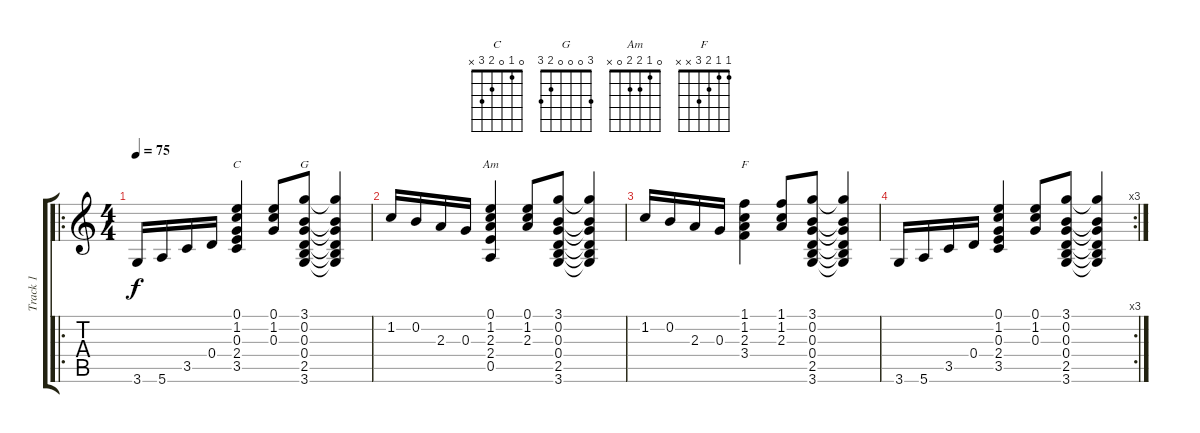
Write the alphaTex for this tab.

\track ("Track 1" "Track 1") {instrument acousticguitarnylon}
\staff {score tabs}
\tuning (E4 B3 G3 D3 A2 E2) {hide}
\chord ("C" 0 1 0 2 3 x)
\chord ("G" 3 0 0 0 2 3)
\chord ("Am" 0 1 2 2 0 x)
\chord ("F" 1 1 2 3 x x)
\ro
\ts (4 4)
\tempo 75
\clef g2
\ks c
3.6.16{dy f instrument acousticguitarnylon} 5.6.16 3.5.16 0.4.16 (0.1 1.2 0.3 2.4 3.5).4{ch "C"} (0.1 1.2 0.3).8 (3.1 0.2 0.3 0.4 2.5 3.6).8{ch "G"} (3.1{t} 0.2{t} 0.3{t} 0.4{t} 2.5{t} 3.6{t}).4 |
1.2.16 0.2.16 2.3.16 0.3.16 (0.1 1.2 2.3 2.4 0.5).4{ch "Am"} (0.1 1.2 2.3).8 (3.1 0.2 0.3 0.4 2.5 3.6).8 (3.1{t} 0.2{t} 0.3{t} 0.4{t} 2.5{t} 3.6{t}).4 |
1.2.16 0.2.16 2.3.16 0.3.16 (1.1 1.2 2.3 3.4).4{ch "F"} (1.1 1.2 2.3).8 (3.1 0.2 0.3 0.4 2.5 3.6).8 (3.1{t} 0.2{t} 0.3{t} 0.4{t} 2.5{t} 3.6{t}).4 |
\rc 3
3.6.16 5.6.16 3.5.16 0.4.16 (0.1 1.2 0.3 2.4 3.5).4 (0.1 1.2 0.3).8 (3.1 0.2 0.3 0.4 2.5 3.6).8 (3.1{t} 0.2{t} 0.3{t} 0.4{t} 2.5{t} 3.6{t}).4
